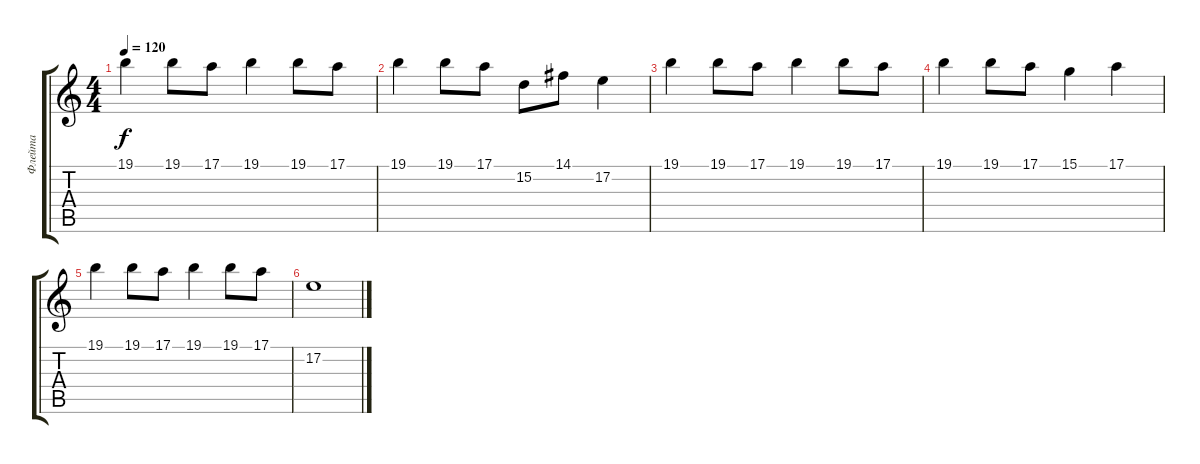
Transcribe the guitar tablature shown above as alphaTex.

\track ("Флейта" "Флейта") {instrument flute}
\staff {score tabs}
\tuning (E4 B3 G3 D3 A2 E2) {hide}
\ts (4 4)
\tempo 120
\clef g2
\ks c
19.1.4{dy f} 19.1.8 17.1.8 19.1.4 19.1.8 17.1.8 |
19.1.4 19.1.8 17.1.8 15.2.8 14.1.8 17.2.4 |
19.1.4 19.1.8 17.1.8 19.1.4 19.1.8 17.1.8 |
19.1.4 19.1.8 17.1.8 15.1.4 17.1.4 |
19.1.4 19.1.8 17.1.8 19.1.4 19.1.8 17.1.8 |
17.2.1
